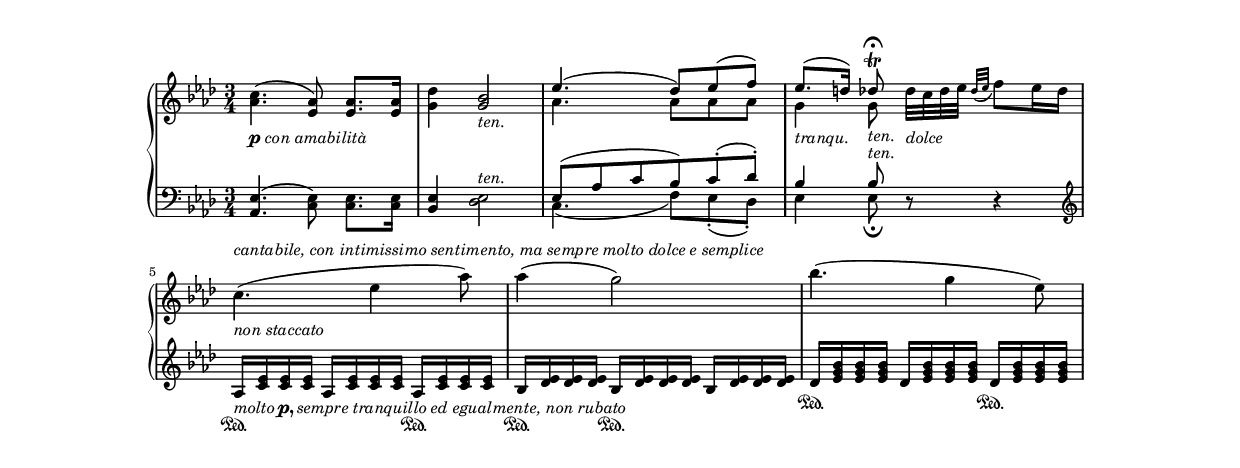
\version "2.11.34"
\include "english.ly"

% NR 1.8 Text

% L. v. Beethoven, Op. 110
% Piano sonata 31
% measures 1 - 

#(set-global-staff-size 14)

\paper {
  #(define dump-extents #t)
  indent = 0\mm
  %ragged-right = ##t
  line-width = 16\cm
  force-assignment = #""
  line-width = #(- line-width (* mm  3.000000))
}

\layout {
   \context {
      \Score
      \override SpacingSpanner #'base-shortest-duration = 
         #(ly:make-moment 1 20) 
      %\override NonMusicalPaperColumn #'line-break-system-details =
      %#'((alignment-offsets . (0 -12)))
   }
}

\new PianoStaff <<

   % RH staff
   \new Staff {
      \clef treble
      \key af \major
      \time 3/4

      \once \override TextScript #'staff-padding = #4
      <c'' af'>4. (
      _ \markup { \dynamic p \italic { con amabilità } }
      <af' ef'>8 )
      <af' ef'>8. [
      <af' ef'>16 ]

      |

      <df'' g'>4
      <bf' g'>2
      _ \markup { \italic { "ten." } }

      |

      <<

         \new Voice {
            \voiceOne
            ef''4. (
            df''8 [ )
            ef'' (
            f'' ) ]

            |

            \once \override TextScript #'staff-padding = #4
            ef''8. (
            _ \markup { \italic { "tranqu." } }
            d''16 )
            df''8 \trill \fermata
            _ \markup { \italic { "ten." } }
         }

         \new Voice {
            \voiceTwo
            af'4.
            af'8 [
            af'8
            af'8 ]

            |

            g'4
            g'8
         }

      >>

      \oneVoice
      \once \override TextScript #'staff-padding = #4
      df''32 
      _ \markup { \italic "dolce" }
      c''32 
      df''32
      ef''32
      \acciaccatura { df''[ ef'' ] }
      f''8
      ef''16
      df''16

      |
      \break
      \overrideProperty "Score.NonMusicalPaperColumn"
      #'line-break-system-details #'((alignment-offsets . (0 -12)))

      c''4. (
      ^ \markup \italic { cantabile, con intimissimo sentimento,
         ma sempre molto dolce e semplice }
      ef''4
      af''8 )

      |

      af''4 (
      g''2 )

      |

      bf''4. (
      g''4
      ef''8 )

      |
   }

   % LH
   \new Staff { 
      \clef bass
      \key af \major
      \time 3/4

      <ef af,>4. (
      <ef c>8 )
      <ef c>8. [
      <ef c>16 ]

      |

      <ef bf,>4
      <ef df>2 ^ \markup { \italic ten. }

      |

      <<

         \new Voice {
            \voiceOne
            ef8 [ (
            af8
            c'8
            bf8 )
            c'8 ( \staccato
            df'8 ]  ) \staccato

            |

            bf4
            bf8 ^ \markup { \italic "ten." }
         }

         \new Voice {
            \voiceTwo
            c4. (
            f8 [ )
            ef8 ( \staccato
            df8 ] ) \staccato

            |

            ef4
            ef8 \fermata
         }

      >>

      \oneVoice
      r8
      r4
      \clef treble

      |

      \override Staff.SustainPedalLineSpanner #'outside-staff-priority = #1000
      \override Staff.SustainPedalLineSpanner #'staff-padding = #7
      \once \override TextScript #'padding = #2
      af16 \sustainDown
      ^ \markup \italic { non staccato }
      _ \markup \italic { molto \dynamic p, sempre tranquillo
         ed egualmente, non rubato }
      <ef' c'>16
      <ef' c'>16
      <ef' c'>16
      af16
      <ef' c'>16
      <ef' c'>16
      <ef' c'>16
      af16 \sustainDown
      <ef' c'>16
      <ef' c'>16
      <ef' c'>16

      |

      bf16 \sustainDown
      <ef' df'>16
      <ef' df'>16
      <ef' df'>16
      bf16 \sustainDown
      <ef' df'>16
      <ef' df'>16
      <ef' df'>16
      bf16
      <ef' df'>16
      <ef' df'>16
      <ef' df'>16

      |

      \override Staff.SustainPedalLineSpanner #'staff-padding = #4
      df'16 \sustainDown
      <bf' g' ef'>16
      <bf' g' ef'>16
      <bf' g' ef'>16
      df'16
      <bf' g' ef'>16
      <bf' g' ef'>16
      <bf' g' ef'>16
      df'16 \sustainDown
      <bf' g' ef'>16
      <bf' g' ef'>16
      <bf' g' ef'>16

      |
   }

>>
